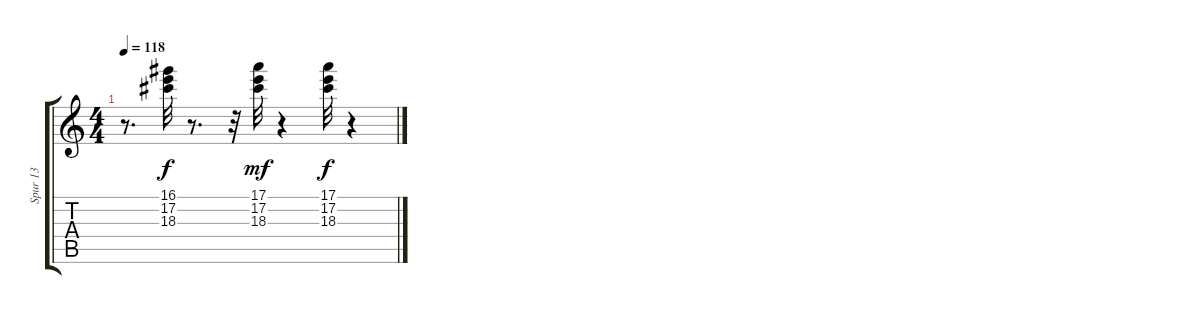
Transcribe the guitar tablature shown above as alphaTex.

\track ("Spur 13" "Spur 13") {instrument electricguitarjazz}
\staff {score tabs}
\tuning (E4 B3 G3 D3 A2 E2) {hide}
\ts (4 4)
\tempo 118
\clef g2
\ks c
r.8{d dy ff} (16.1 17.2 18.3).32{dy f volume 2} r.8{d} r.32 (17.1 17.2 18.3).32{dy mf volume 2} r.4 (17.1 17.2 18.3).32{dy f volume 0} r.4
